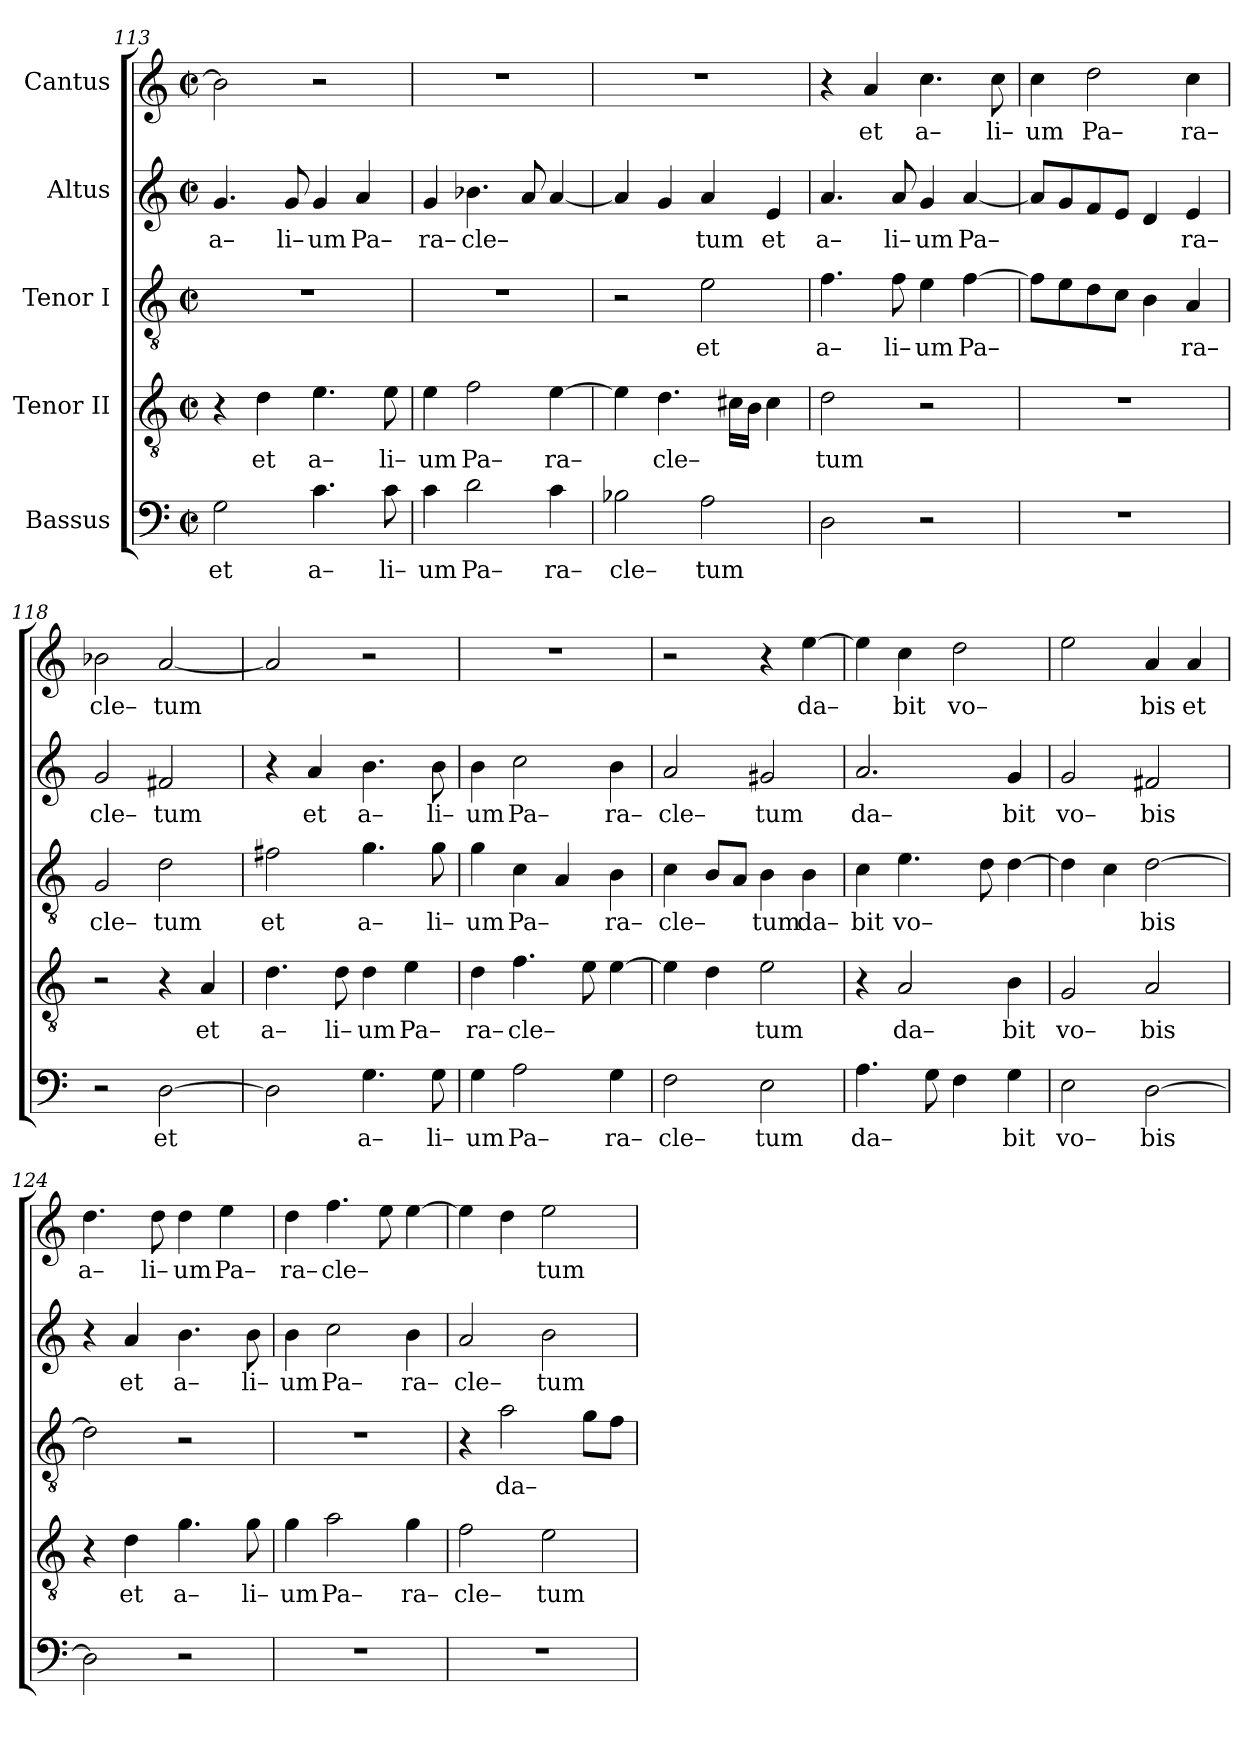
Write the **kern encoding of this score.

**kern	**text	**kern	**text	**kern	**text	**kern	**text	**kern	**text
*part5	*part5	*part4	*part4	*part3	*part3	*part2	*part2	*part1	*part1
*staff5	*staff5	*staff4	*staff4	*staff3	*staff3	*staff2	*staff2	*staff1	*staff1
*I"Bassus	*	*I"Tenor II	*	*I"Tenor I	*	*I"Altus	*	*I"Cantus	*
*clefF4	*	*clefGv2	*	*clefGv2	*	*clefG2	*	*clefG2	*
*k[]	*	*k[]	*	*k[]	*	*k[]	*	*k[]	*
*C:	*	*C:	*	*C:	*	*C:	*	*C:	*
*M2/2	*	*M2/2	*	*M2/2	*	*M2/2	*	*M2/2	*
*met(c|)	*	*met(c|)	*	*met(c|)	*	*met(c|)	*	*met(c|)	*
=113	=113	=113	=113	=113	=113	=113	=113	=113	=113
!	!LO:LY:b	!	!	!	!	!	!LO:LY:b	!	!
2G\	et	4r	.	1r	.	4.g/	a–	2b\]	.
!	!	!	!LO:LY:b	!	!	!	!	!	!
.	.	4d\	et	.	.	.	.	.	.
!	!	!	!	!	!	!	!LO:LY:b	!	!
.	.	.	.	.	.	8g/	li–	.	.
!	!LO:LY:b	!	!LO:LY:b	!	!	!	!LO:LY:b	!	!
4.c\	a–	4.e\	a–	.	.	4g/	um	2r	.
!	!	!	!	!	!	!	!LO:LY:b	!	!
.	.	.	.	.	.	4a/	Pa–	.	.
!	!LO:LY:b	!	!LO:LY:b	!	!	!	!	!	!
8c\	li–	8e\	li–	.	.	.	.	.	.
=114	=114	=114	=114	=114	=114	=114	=114	=114	=114
!	!LO:LY:b	!	!LO:LY:b	!	!	!	!LO:LY:b	!	!
4c\	um	4e\	um	1r	.	4g/	ra–	1r	.
!	!LO:LY:b	!	!LO:LY:b	!	!	!	!LO:LY:b	!	!
2d\	Pa–	2f\	Pa–	.	.	4.b-i\	cle–	.	.
.	.	.	.	.	.	8a/	.	.	.
!	!LO:LY:b	!	!LO:LY:b	!	!	!	!	!	!
4c\	ra–	[4e\	ra–	.	.	[4a/	.	.	.
=115	=115	=115	=115	=115	=115	=115	=115	=115	=115
!	!LO:LY:b	!	!	!	!	!	!	!	!
2B-X\	cle–	4e\]	.	2r	.	4a/]	.	1r	.
!	!	!	!LO:LY:b	!	!	!	!	!	!
.	.	4.d\	cle–	.	.	4g/	.	.	.
!	!LO:LY:b	!	!	!	!LO:LY:b	!	!LO:LY:b	!	!
2A\	tum	.	.	2e\	et	4a/	tum	.	.
.	.	16c#i\LL	.	.	.	.	.	.	.
.	.	16B\JJ	.	.	.	.	.	.	.
!	!	!	!	!	!	!	!LO:LY:b	!	!
.	.	4c#i\	.	.	.	4e/	et	.	.
!!LO:LB:g=z
=116	=116	=116	=116	=116	=116	=116	=116	=116	=116
!	!	!	!LO:LY:b	!	!LO:LY:b	!	!LO:LY:b	!	!
2D\	.	2d\	tum	4.f\	a–	4.a/	a–	4r	.
!	!	!	!	!	!	!	!	!	!LO:LY:b
.	.	.	.	.	.	.	.	4a/	et
!	!	!	!	!	!LO:LY:b	!	!LO:LY:b	!	!
.	.	.	.	8f\	li–	8a/	li–	.	.
!	!	!	!	!	!LO:LY:b	!	!LO:LY:b	!	!LO:LY:b
2r	.	2r	.	4e\	um	4g/	um	4.cc\	a–
!	!	!	!	!	!LO:LY:b	!	!LO:LY:b	!	!
.	.	.	.	[4f\	Pa–	[4a/	Pa–	.	.
!	!	!	!	!	!	!	!	!	!LO:LY:b
.	.	.	.	.	.	.	.	8cc\	li–
=117	=117	=117	=117	=117	=117	=117	=117	=117	=117
!	!	!	!	!	!	!	!	!	!LO:LY:b
1r	.	1r	.	8f\L]	.	8a/L]	.	4cc\	um
.	.	.	.	8e\	.	8g/	.	.	.
!	!	!	!	!	!	!	!	!	!LO:LY:b
.	.	.	.	8d\	.	8f/	.	2dd\	Pa–
.	.	.	.	8c\J	.	8e/J	.	.	.
.	.	.	.	4B\	.	4d/	.	.	.
!	!	!	!	!	!LO:LY:b	!	!LO:LY:b	!	!LO:LY:b
.	.	.	.	4A/	ra–	4e/	ra–	4cc\	ra–
=118	=118	=118	=118	=118	=118	=118	=118	=118	=118
!	!	!	!	!	!LO:LY:b	!	!LO:LY:b	!	!LO:LY:b
2r	.	2r	.	2G/	cle–	2g/	cle–	2b-X\	cle–
!	!LO:LY:b	!	!	!	!LO:LY:b	!	!LO:LY:b	!	!LO:LY:b
[2D\	et	4r	.	2d\	tum	2f#X/	tum	[2a/	tum
!	!	!	!LO:LY:b	!	!	!	!	!	!
.	.	4A/	et	.	.	.	.	.	.
=119	=119	=119	=119	=119	=119	=119	=119	=119	=119
!	!	!	!LO:LY:b	!	!LO:LY:b	!	!	!	!
2D\]	.	4.d\	a–	2f#X\	et	4r	.	2a/]	.
!	!	!	!	!	!	!	!LO:LY:b	!	!
.	.	.	.	.	.	4a/	et	.	.
!	!	!	!LO:LY:b	!	!	!	!	!	!
.	.	8d\	li–	.	.	.	.	.	.
!	!LO:LY:b	!	!LO:LY:b	!	!LO:LY:b	!	!LO:LY:b	!	!
4.G\	a–	4d\	um	4.g\	a–	4.b\	a–	2r	.
!	!	!	!LO:LY:b	!	!	!	!	!	!
.	.	4e\	Pa–	.	.	.	.	.	.
!	!LO:LY:b	!	!	!	!LO:LY:b	!	!LO:LY:b	!	!
8G\	li–	.	.	8g\	li–	8b\	li–	.	.
=120	=120	=120	=120	=120	=120	=120	=120	=120	=120
!	!LO:LY:b	!	!LO:LY:b	!	!LO:LY:b	!	!LO:LY:b	!	!
4G\	um	4d\	ra–	4g\	um	4b\	um	1r	.
!	!LO:LY:b	!	!LO:LY:b	!	!LO:LY:b	!	!LO:LY:b	!	!
2A\	Pa–	4.f\	cle–	4c\	Pa–	2cc\	Pa–	.	.
.	.	.	.	4A/	.	.	.	.	.
.	.	8e\	.	.	.	.	.	.	.
!	!LO:LY:b	!	!	!	!LO:LY:b	!	!LO:LY:b	!	!
4G\	ra–	[4e\	.	4B\	ra–	4b\	ra–	.	.
=121	=121	=121	=121	=121	=121	=121	=121	=121	=121
!	!LO:LY:b	!	!	!	!LO:LY:b	!	!LO:LY:b	!	!
2F\	cle–	4e\]	.	4c\	cle–	2a/	cle–	2r	.
.	.	4d\	.	8B/L	.	.	.	.	.
.	.	.	.	8A/J	.	.	.	.	.
!	!LO:LY:b	!	!LO:LY:b	!	!LO:LY:b	!	!LO:LY:b	!	!
2E\	tum	2e\	tum	4B\	tum	2g#X/	tum	4r	.
!	!	!	!	!	!LO:LY:b	!	!	!	!LO:LY:b
.	.	.	.	4B\	da–	.	.	[4ee\	da–
!!LO:PB:g=z
=122	=122	=122	=122	=122	=122	=122	=122	=122	=122
!	!LO:LY:b	!	!	!	!LO:LY:b	!	!LO:LY:b	!	!
4.A\	da–	4r	.	4c\	bit	2.a/	da–	4ee\]	.
!	!	!	!LO:LY:b	!	!LO:LY:b	!	!	!	!LO:LY:b
.	.	2A/	da–	4.e\	vo–	.	.	4cc\	bit
8G\	.	.	.	.	.	.	.	.	.
!	!	!	!	!	!	!	!	!	!LO:LY:b
4F\	.	.	.	.	.	.	.	2dd\	vo–
.	.	.	.	8d\	.	.	.	.	.
!	!LO:LY:b	!	!LO:LY:b	!	!	!	!LO:LY:b	!	!
4G\	bit	4B\	bit	[4d\	.	4g/	bit	.	.
=123	=123	=123	=123	=123	=123	=123	=123	=123	=123
!	!LO:LY:b	!	!LO:LY:b	!	!	!	!LO:LY:b	!	!
2E\	vo–	2G/	vo–	4d\]	.	2g/	vo–	2ee\	.
.	.	.	.	4c\	.	.	.	.	.
!	!LO:LY:b	!	!LO:LY:b	!	!LO:LY:b	!	!LO:LY:b	!	!LO:LY:b
[2D\	bis	2A/	bis	[2d\	bis	2f#X/	bis	4a/	bis
!	!	!	!	!	!	!	!	!	!LO:LY:b
.	.	.	.	.	.	.	.	4a/	et
=124	=124	=124	=124	=124	=124	=124	=124	=124	=124
!	!	!	!	!	!	!	!	!	!LO:LY:b
2D\]	.	4r	.	2d\]	.	4r	.	4.dd\	a–
!	!	!	!LO:LY:b	!	!	!	!LO:LY:b	!	!
.	.	4d\	et	.	.	4a/	et	.	.
!	!	!	!	!	!	!	!	!	!LO:LY:b
.	.	.	.	.	.	.	.	8dd\	li–
!	!	!	!LO:LY:b	!	!	!	!LO:LY:b	!	!LO:LY:b
2r	.	4.g\	a–	2r	.	4.b\	a–	4dd\	um
!	!	!	!	!	!	!	!	!	!LO:LY:b
.	.	.	.	.	.	.	.	4ee\	Pa–
!	!	!	!LO:LY:b	!	!	!	!LO:LY:b	!	!
.	.	8g\	li–	.	.	8b\	li–	.	.
=125	=125	=125	=125	=125	=125	=125	=125	=125	=125
!	!	!	!LO:LY:b	!	!	!	!LO:LY:b	!	!LO:LY:b
1r	.	4g\	um	1r	.	4b\	um	4dd\	ra–
!	!	!	!LO:LY:b	!	!	!	!LO:LY:b	!	!LO:LY:b
.	.	2a\	Pa–	.	.	2cc\	Pa–	4.ff\	cle–
.	.	.	.	.	.	.	.	8ee\	.
!	!	!	!LO:LY:b	!	!	!	!LO:LY:b	!	!
.	.	4g\	ra–	.	.	4b\	ra–	[4ee\	.
=126	=126	=126	=126	=126	=126	=126	=126	=126	=126
!	!	!	!LO:LY:b	!	!	!	!LO:LY:b	!	!
1r	.	2f\	cle–	4r	.	2a/	cle–	4ee\]	.
!	!	!	!	!	!LO:LY:b	!	!	!	!
.	.	.	.	2a\	da–	.	.	4dd\	.
!	!	!	!LO:LY:b	!	!	!	!LO:LY:b	!	!LO:LY:b
.	.	2e\	tum	.	.	2b\	tum	2ee\	tum
.	.	.	.	8g\L	.	.	.	.	.
.	.	.	.	8f\J	.	.	.	.	.
=	=	=	=	=	=	=	=	=	=
*-	*-	*-	*-	*-	*-	*-	*-	*-	*-
